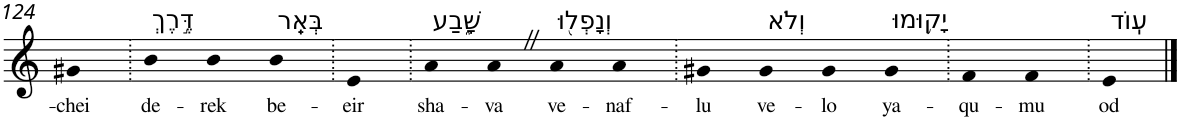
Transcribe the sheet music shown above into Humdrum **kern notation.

**kern	**text
*part1	*part1
*staff1	*staff1
*I"Piano	*
*I'Pno	*
!!LO:PB:g=z
*clefG2	*
*k[]	*
=124	=124
!	!LO:LY:b
4g#X	-chei
=125.	=125.
!LO:TX:a:t=דֶּ֣רֶךְ	!
!	!LO:LY:b
4b	de-
!	!LO:LY:b
4b	-rek
!LO:TX:a:t=בְּאֵֽר	!
!	!LO:LY:b
4b	be-
=126.	=126.
!	!LO:LY:b
4e	-eir
=127.	=127.
!LO:TX:a:t=שָׁ֑בַע	!
!	!LO:LY:b
4a	sha-
!	!LO:LY:b
4aZ	-va
!LO:TX:a:t=וְנָפְל֖וּ	!
!	!LO:LY:b
4a	ve-
!	!LO:LY:b
4a	-naf-
=128.	=128.
!	!LO:LY:b
4g#X	-lu
!LO:TX:a:t=וְלֹא	!
!	!LO:LY:b
4g#	ve-
!	!LO:LY:b
4g#	-lo
!LO:TX:a:t=יָק֥וּמוּ	!
!	!LO:LY:b
4g#	ya-
=129.	=129.
!	!LO:LY:b
4f	-qu-
!	!LO:LY:b
4f	-mu
=130.	=130.
!LO:TX:a:t=עֽוֹד	!
!	!LO:LY:b
4e	od
==	==
*-	*-
